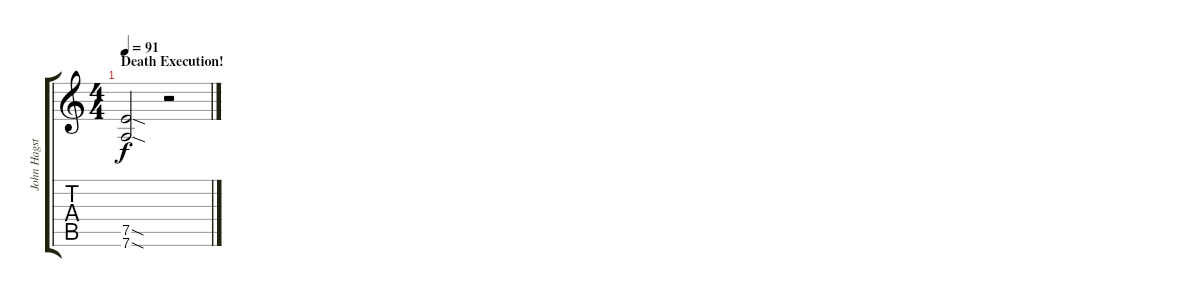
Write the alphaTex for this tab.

\track ("John Hagström" "John Hagst") {instrument overdrivenguitar}
\staff {score tabs}
\tuning (E4 B3 G3 D3 A2 D2) {hide}
\ts (4 4)
\section ("" "Death Execution!")
\tempo 91
\clef g2
\ks c
(7.5{sod} 7.6{sod}).2{dy f} r.2
